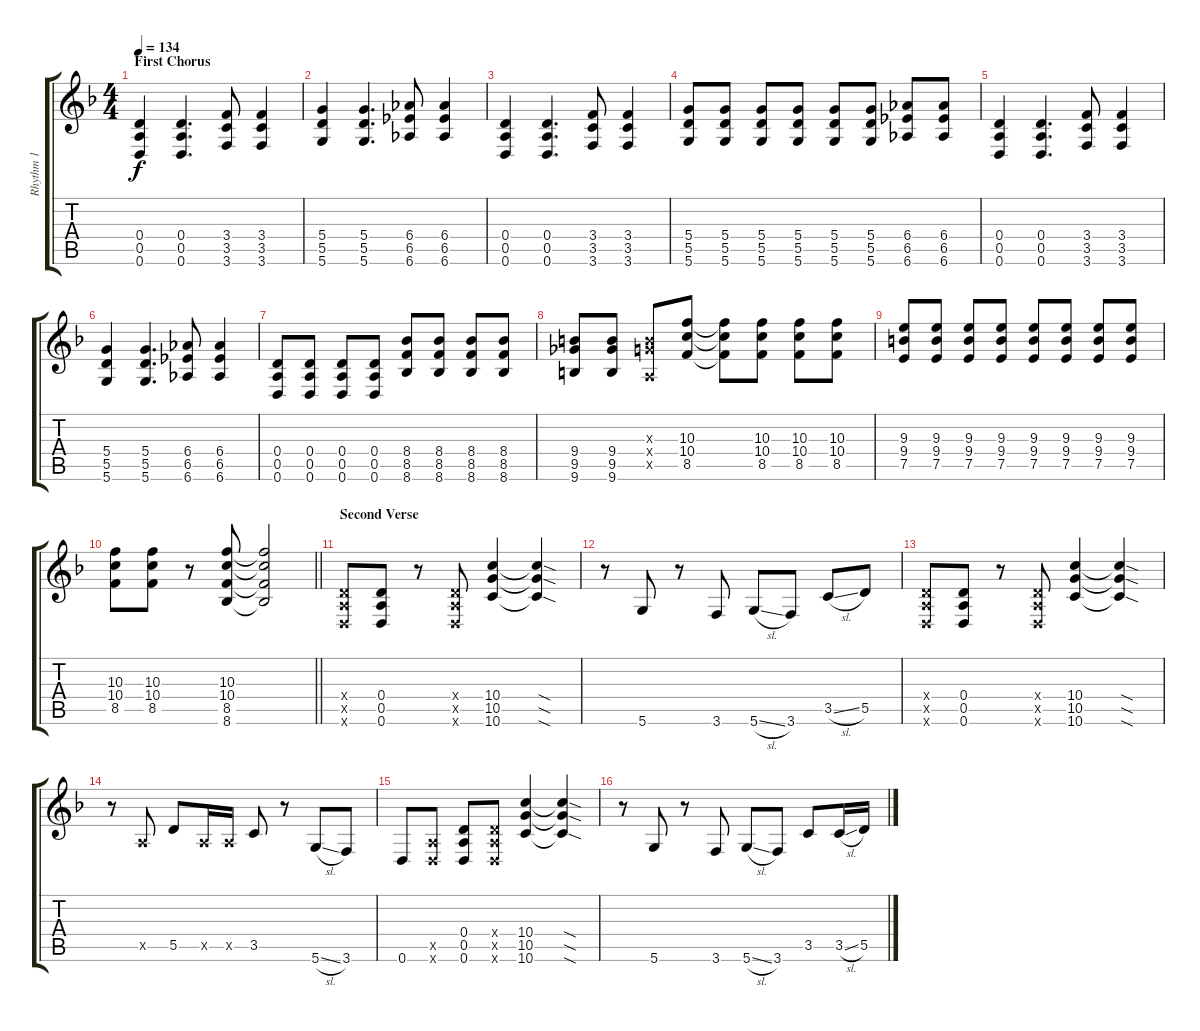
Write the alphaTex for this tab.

\track ("Rhythm 1" "Rhythm 1") {instrument overdrivenguitar}
\staff {score tabs}
\tuning (E4 B3 G3 D3 A2 D2) {hide}
\ts (4 4)
\section ("" "First Chorus")
\tempo 134
\clef g2
\ks f
(0.4 0.5 0.6).4{dy f} (0.4 0.5 0.6).4{d} (3.4 3.5 3.6).8 (3.4 3.5 3.6).4 |
(5.4 5.5 5.6).4 (5.4 5.5 5.6).4{d} (6.4 6.5 6.6).8 (6.4 6.5 6.6).4 |
(0.4 0.5 0.6).4 (0.4 0.5 0.6).4{d} (3.4 3.5 3.6).8 (3.4 3.5 3.6).4 |
(5.4 5.5 5.6).8 (5.4 5.5 5.6).8 (5.4 5.5 5.6).8 (5.4 5.5 5.6).8 (5.4 5.5 5.6).8 (5.4 5.5 5.6).8 (6.4 6.5 6.6).8 (6.4 6.5 6.6).8 |
(0.4 0.5 0.6).4 (0.4 0.5 0.6).4{d} (3.4 3.5 3.6).8 (3.4 3.5 3.6).4 |
(5.4 5.5 5.6).4 (5.4 5.5 5.6).4{d} (6.4 6.5 6.6).8 (6.4 6.5 6.6).4 |
(0.4 0.5 0.6).8 (0.4 0.5 0.6).8 (0.4 0.5 0.6).8 (0.4 0.5 0.6).8 (8.4 8.5 8.6).8 (8.4 8.5 8.6).8 (8.4 8.5 8.6).8 (8.4 8.5 8.6).8 |
(9.4 9.5 9.6).8 (9.4 9.5 9.6).8 (0.3{x} 9.4{x} 0.5{x}).8 (10.3 10.4 8.5).8 (10.3{t} 10.4{t} 8.5{t}).8 (10.3 10.4 8.5).8 (10.3 10.4 8.5).8 (10.3 10.4 8.5).8 |
(9.3 9.4 7.5).8 (9.3 9.4 7.5).8 (9.3 9.4 7.5).8 (9.3 9.4 7.5).8 (9.3 9.4 7.5).8 (9.3 9.4 7.5).8 (9.3 9.4 7.5).8 (9.3 9.4 7.5).8 |
\barLineRight lightlight
(10.3 10.4 8.5).8 (10.3 10.4 8.5).8 r.8 (10.3 10.4 8.5 8.6).8 (10.3{t} 10.4{t} 8.5{t} 8.6{t}).2 |
\section ("" "Second Verse")
(0.4{x} 0.5{x} 0.6{x}).8 (0.4 0.5 0.6).8 r.8 (0.4{x} 0.5{x} 0.6{x}).8 (10.4 10.5 10.6).4 (10.4{sod t} 10.5{sod t} 10.6{sod t}).4 |
r.8 5.6.8 r.8 3.6.8 5.6{sl}.8 3.6.8 3.5{sl}.8 5.5.8 |
(0.4{x} 0.5{x} 0.6{x}).8 (0.4 0.5 0.6).8 r.8 (0.4{x} 0.5{x} 0.6{x}).8 (10.4 10.5 10.6).4 (10.4{sod t} 10.5{sod t} 10.6{sod t}).4 |
r.8 0.5{x}.8 5.5.8 0.5{x}.16 0.5{x}.16 3.5.8 r.8 5.6{sl}.8 3.6.8 |
0.6.8 (0.5{x} 0.6{x}).8 (0.4 0.5 0.6).8 (0.4{x} 0.5{x} 0.6{x}).8 (10.4 10.5 10.6).4 (10.4{sod t} 10.5{sod t} 10.6{sod t}).4 |
r.8 5.6.8 r.8 3.6.8 5.6{sl}.8 3.6.8 3.5.8 3.5{sl}.16 5.5.16
